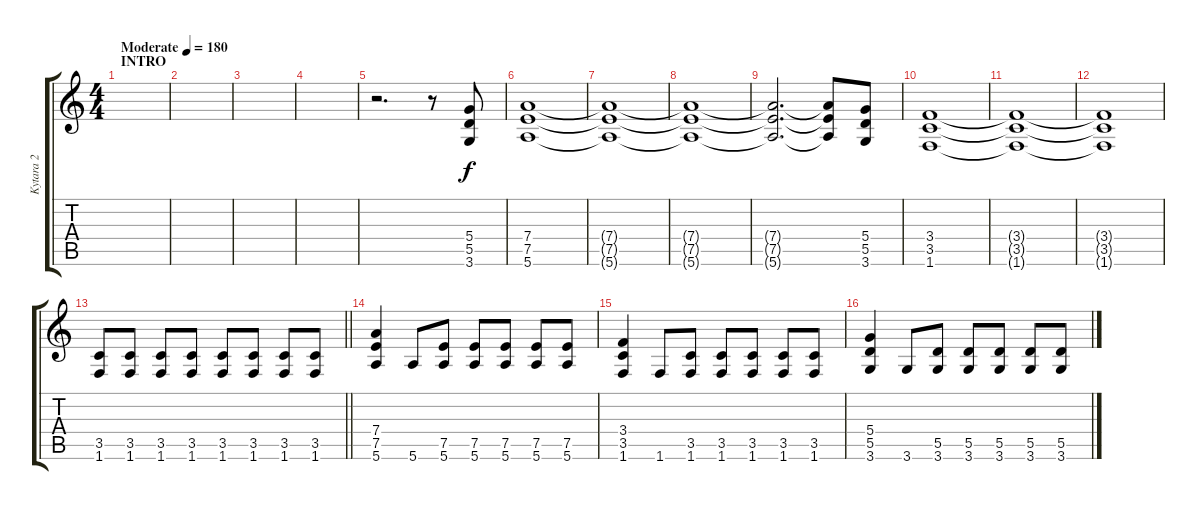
\track ("Kytara 2 " "Kytara 2 ") {instrument distortionguitar}
\staff {score tabs}
\tuning (E4 B3 G3 D3 A2 E2) {hide}
\ts (4 4)
\section ("" "INTRO")
\tempo (180 "Moderate")
\clef g2
\ks c
|
|
|
|
r.2{d} r.8 (5.4 5.5 3.6).8 |
(7.4 7.5 5.6).1 |
(7.4{t} 7.5{t} 5.6{t}).1{volume 8} |
(7.4{t} 7.5{t} 5.6{t}).1 |
(7.4{t} 7.5{t} 5.6{t}).2{d} (7.4{t} 7.5{t} 5.6{t}).8 (5.4 5.5 3.6).8{volume 12} |
(3.4 3.5 1.6).1 |
(3.4{t} 3.5{t} 1.6{t}).1 |
(3.4{t} 3.5{t} 1.6{t}).1 |
\barLineRight lightlight
(3.5 1.6).8 (3.5 1.6).8 (3.5 1.6).8 (3.5 1.6).8 (3.5 1.6).8 (3.5 1.6).8 (3.5 1.6).8 (3.5 1.6).8 |
\section ("" "")
(7.4 7.5 5.6).4 5.6.8 (7.5 5.6).8 (7.5 5.6).8 (7.5 5.6).8 (7.5 5.6).8 (7.5 5.6).8 |
(3.4 3.5 1.6).4 1.6.8 (3.5 1.6).8 (3.5 1.6).8 (3.5 1.6).8 (3.5 1.6).8 (3.5 1.6).8 |
(5.4 5.5 3.6).4 3.6.8 (5.5 3.6).8 (5.5 3.6).8 (5.5 3.6).8 (5.5 3.6).8 (5.5 3.6).8
